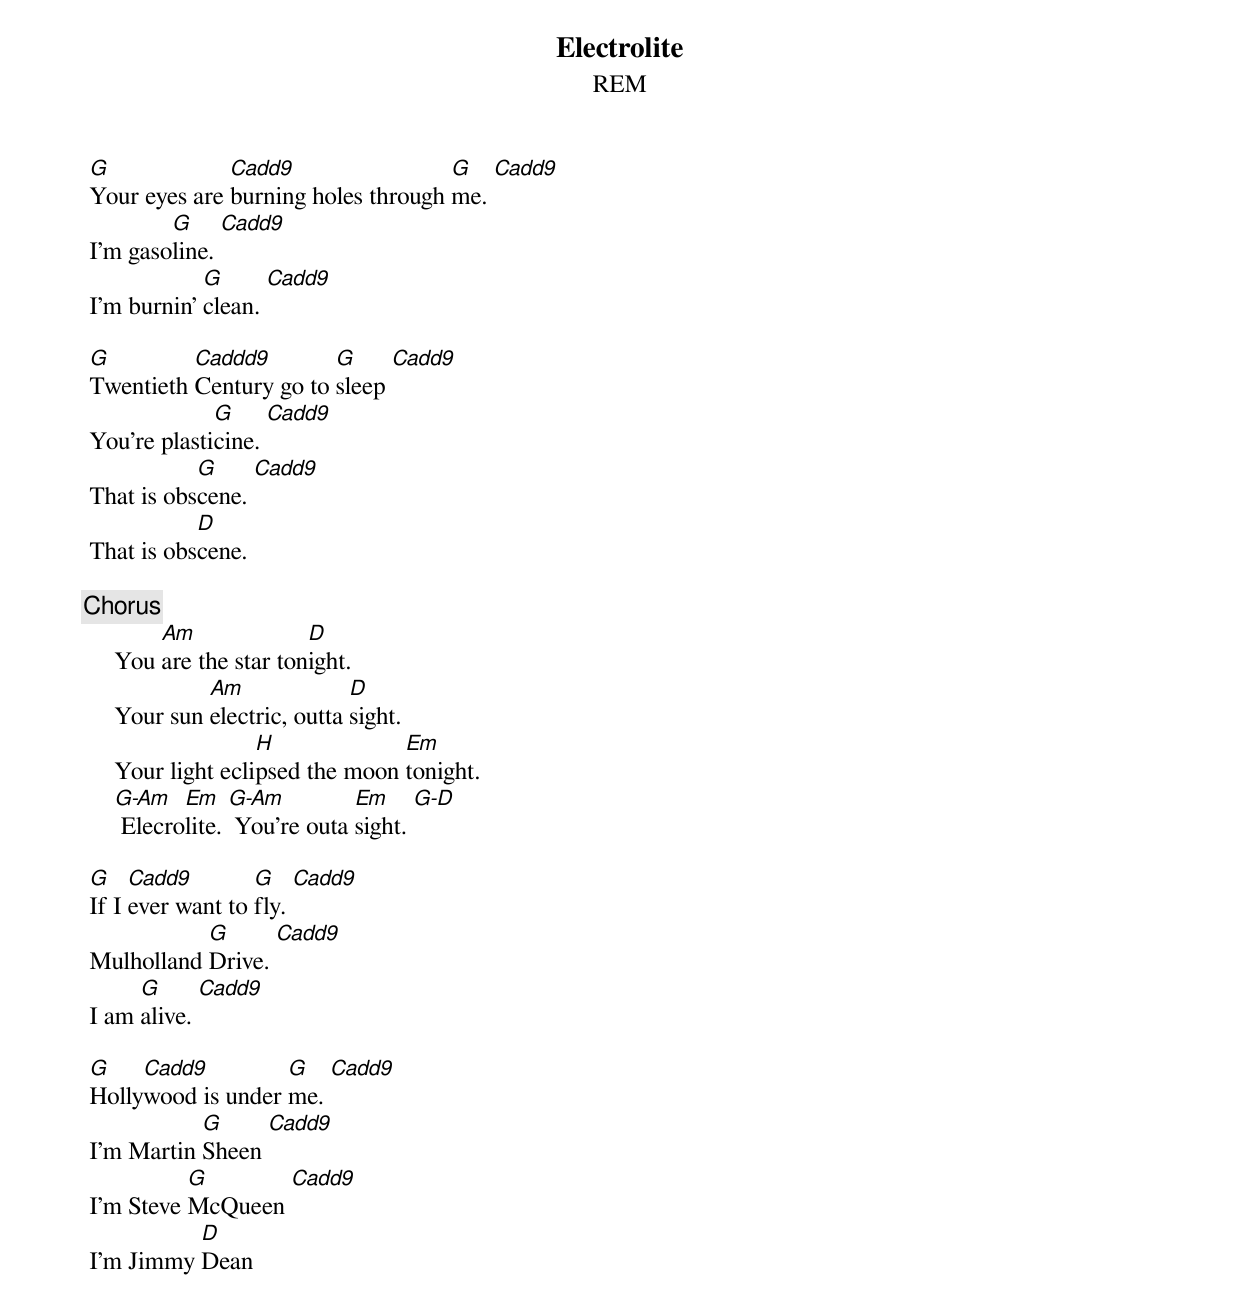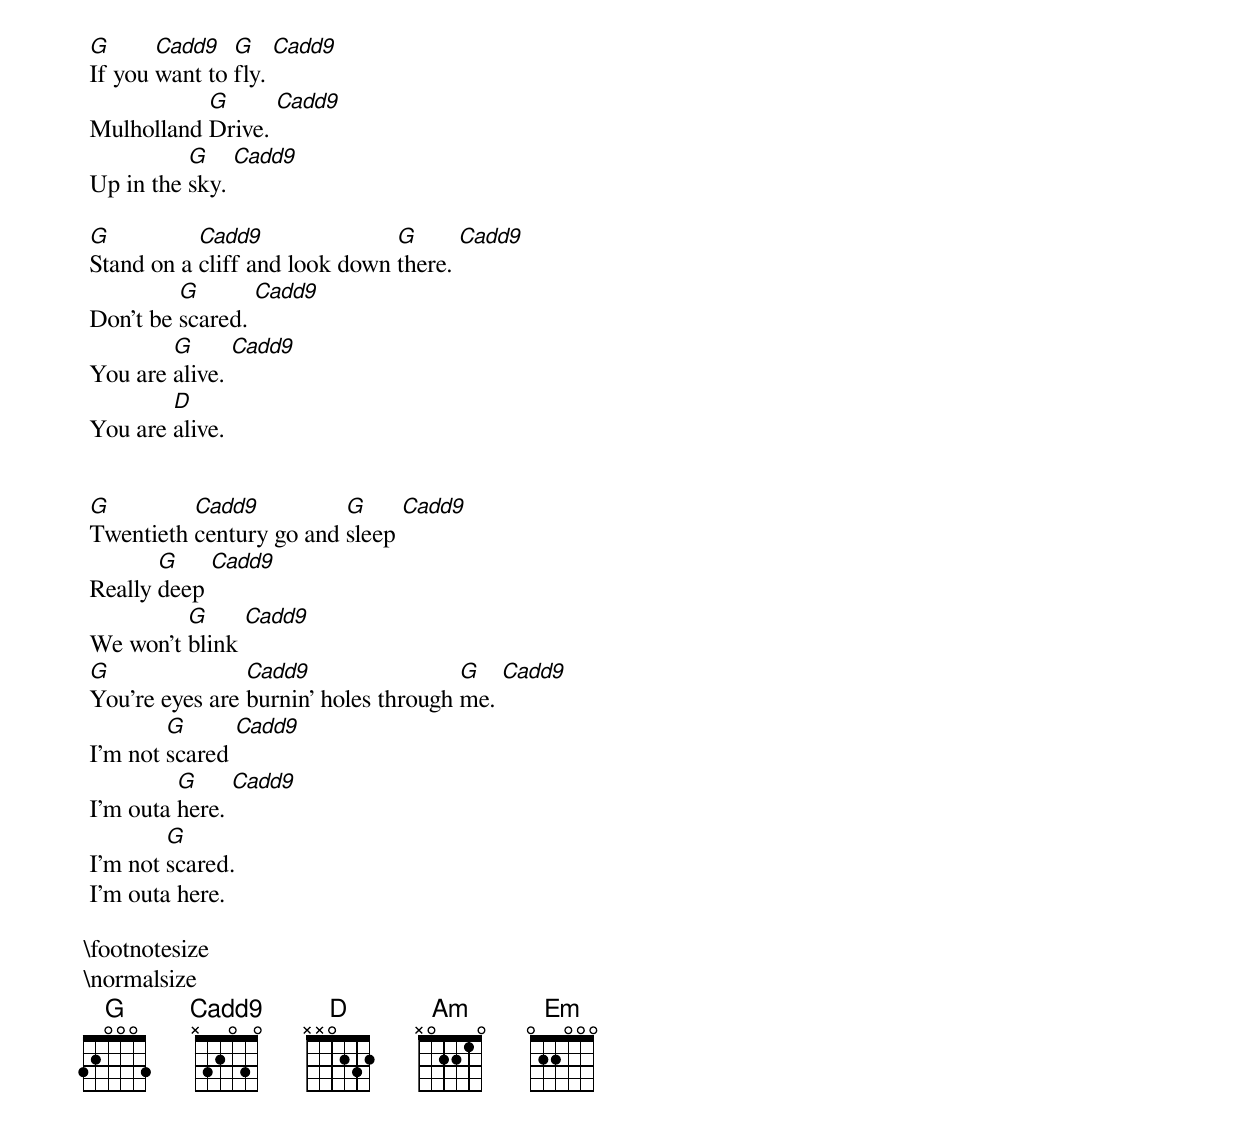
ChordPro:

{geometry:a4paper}
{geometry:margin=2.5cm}
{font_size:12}

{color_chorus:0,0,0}

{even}
{title: Electrolite}
{subtitle: REM}

{define:Cadd9  t x 3 2 n 3 3}
{define:G  t 3 2 n n 3 3}

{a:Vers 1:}
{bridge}
	[G]Your eyes are [Cadd9]burning holes through [G]me. [Cadd9]
	I'm gaso[G]line. [Cadd9]
	I'm burnin' [G]clean. [Cadd9]

	[G]Twentieth [Caddd9]Century go to [G]sleep [Cadd9]
	You're plasti[G]cine. [Cadd9]
	That is obs[G]cene. [Cadd9]
	That is obs[D]cene.
{/bridge}

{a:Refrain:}
{chorus}
     You [Am]are the star ton[D]ight.
     Your sun [Am]electric, outta [D]sight.
     Your light ecli[H]psed the moon [Em]tonight.
     [G-Am] Elecro[Em]lite. [G-Am] You're outa [Em]sight. [G-D]
{/chorus}

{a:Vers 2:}
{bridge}
	[G]If I [Cadd9]ever want to [G]fly. [Cadd9]
	Mulholland [G]Drive. [Cadd9]
	I am [G]alive. [Cadd9]

	[G]Holly[Cadd9]wood is under [G]me. [Cadd9]
	I'm Martin [G]Sheen [Cadd9]
	I'm Steve [G]McQueen [Cadd9]
	I'm Jimmy [D]Dean
{/bridge}

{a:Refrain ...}

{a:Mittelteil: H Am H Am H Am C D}

{np}

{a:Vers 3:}
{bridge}
	[G]If you [Cadd9]want to [G]fly. [Cadd9]
	Mulholland [G]Drive. [Cadd9]
	Up in the [G]sky. [Cadd9]

	[G]Stand on a [Cadd9]cliff and look down [G]there. [Cadd9]
	Don't be [G]scared. [Cadd9]
	You are [G]alive. [Cadd9]
	You are [D]alive.
{/bridge}

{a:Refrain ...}

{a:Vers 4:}
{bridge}
	[G]Twentieth [Cadd9]century go and [G]sleep [Cadd9]
	Really [G]deep [Cadd9]
	We won't [G]blink [Cadd9]
	[G]You're eyes are [Cadd9]burnin' holes through [G]me. [Cadd9]
	I'm not [G]scared [Cadd9]
	I'm outa [G]here. [Cadd9]
	I'm not [G]scared.
	I'm outa here.
{/bridge}

\footnotesize
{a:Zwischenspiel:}
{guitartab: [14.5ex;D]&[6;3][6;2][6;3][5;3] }
\normalsize
